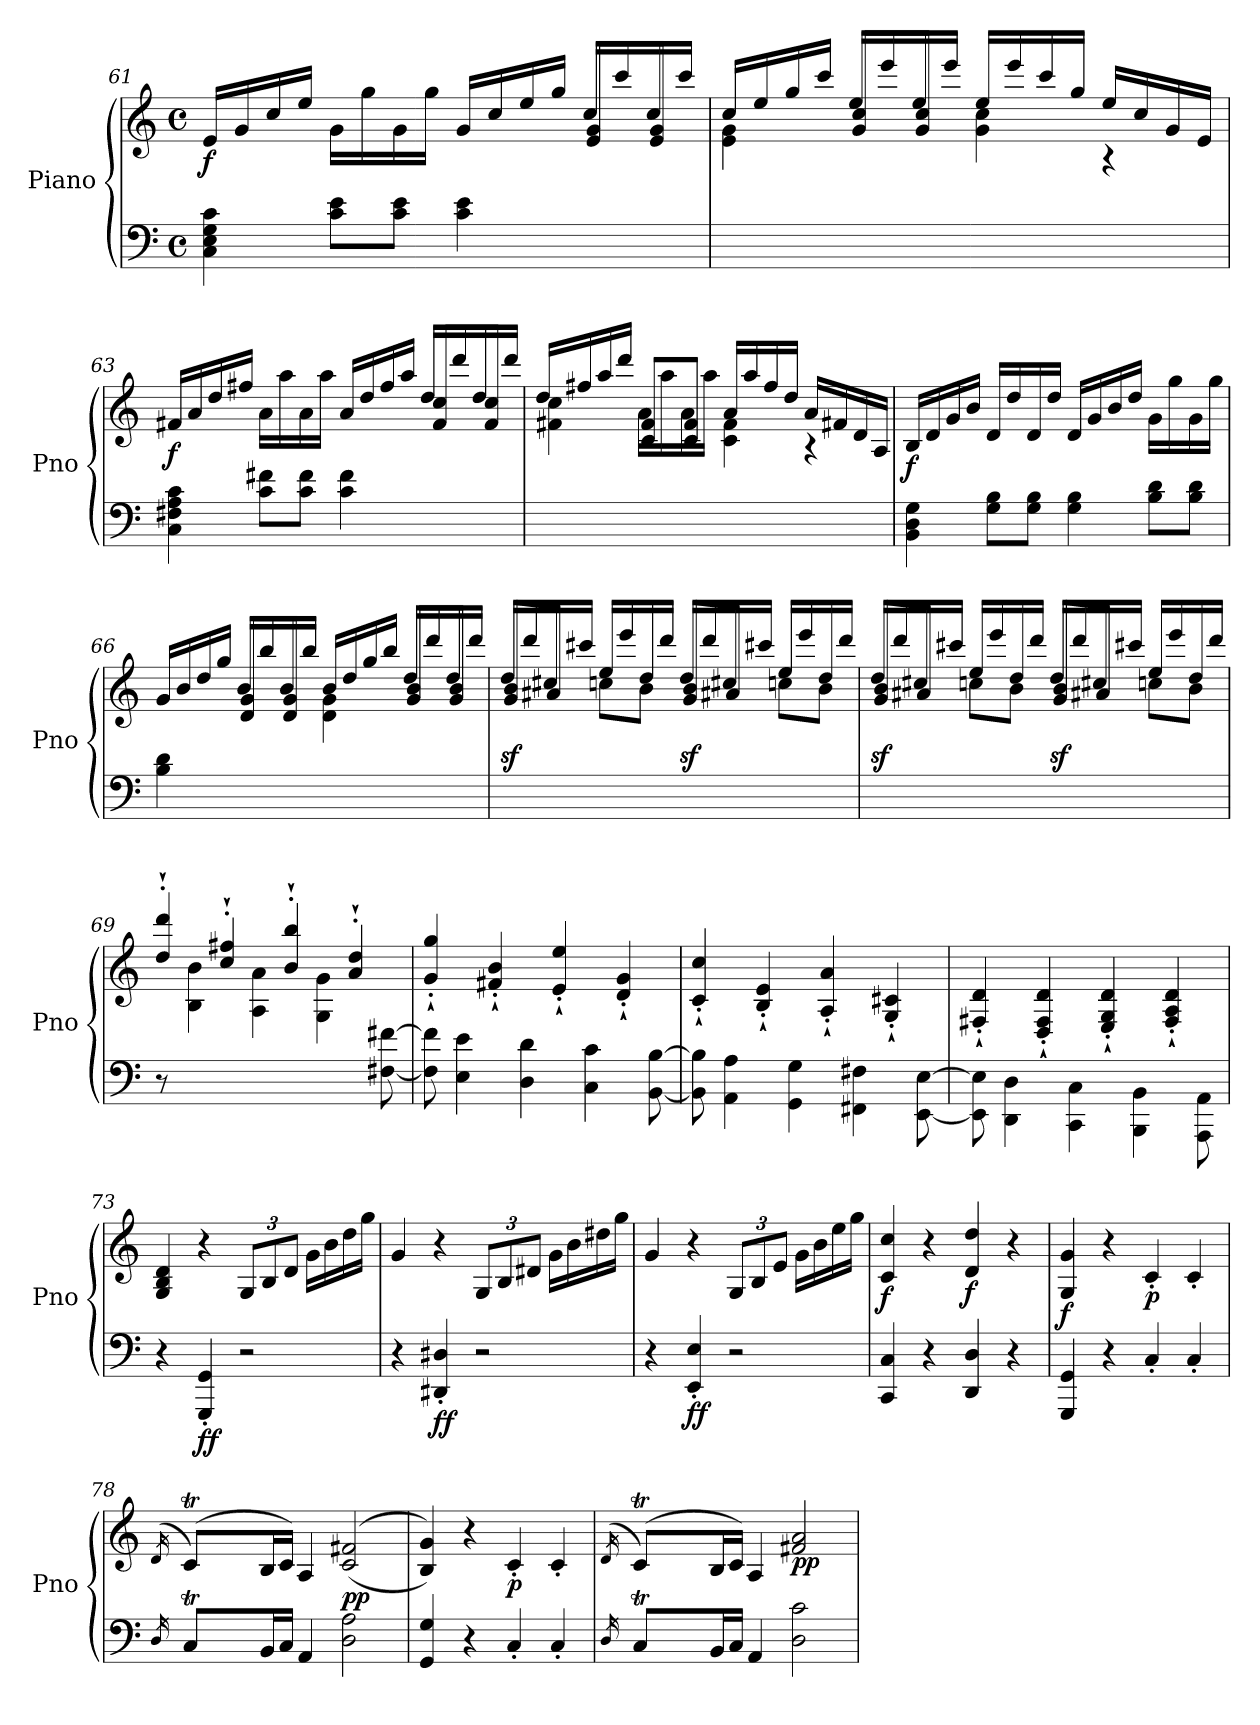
**kern	**kern	**dynam
*part1	*part1	*part1
*staff2	*staff1	*staff1/2
*I"Piano	*	*
*I'Pno	*	*
*clefF4	*clefG2	*
*k[]	*k[]	*
*M4/4	*M4/4	*
*met(c)	*met(c)	*
=61	=61	=61
*	*^	*
!	!	!	!LO:DY:b
4C\ 4E\ 4G\ 4c\	16e/LL	2.ryy	f
.	16g/	.	.
.	16cc/	.	.
.	16ee/JJ	.	.
8c\ 8e\L	16g\LL	.	.
.	16gg\	.	.
8c\ 8e\J	16g\	.	.
.	16gg\JJ	.	.
4c\ 4e\	16g/LL	.	.
.	16cc/	.	.
.	16ee/	.	.
.	16gg/JJ	.	.
4ryy	16cc/LL	8e/ 8g/L	.
.	16ccc/	.	.
.	16cc/	8e/ 8g/J	.
.	16ccc/JJ	.	.
=62	=62	=62	=62
2.ryy	16cc/LL	4e\ 4g\	.
.	16ee/	.	.
.	16gg/	.	.
.	16ccc/JJ	.	.
.	16ee/LL	8g/ 8cc/L	.
.	16eee/	.	.
.	16ee/	8g/ 8cc/J	.
.	16eee/JJ	.	.
.	16ee/LL	4g\ 4cc\	.
.	16eee/	.	.
.	16ccc/	.	.
.	16gg/JJ	.	.
4rff	16ee/LL	4ryy	.
.	16cc/	.	.
.	16g/	.	.
.	16e/JJ	.	.
!!LO:LB:g=z	!!
=63	=63	=63	=63
!	!	!	!LO:DY:b
4C\ 4F#X\ 4A\ 4c\	16f#X/LL	2.ryy	f
.	16a/	.	.
.	16dd/	.	.
.	16ff#X/JJ	.	.
8c\ 8f#X\L	16a\LL	.	.
.	16aa\	.	.
8c\ 8f#\J	16a\	.	.
.	16aa\JJ	.	.
4c\ 4f#\	16a/LL	.	.
.	16dd/	.	.
.	16ff#/	.	.
.	16aa/JJ	.	.
4ryy	16dd/LL	8f#/ 8cc/L	.
.	16ddd/	.	.
.	16dd/	8f#/ 8cc/J	.
.	16ddd/JJ	.	.
=64	=64	=64	=64
2.ryy	16dd/LL	4f#X\ 4cc\	.
.	16ff#X/	.	.
.	16aa/	.	.
.	16ddd/JJ	.	.
.	16a\LL	8c/ 8f#/L	.
.	16aa\	.	.
.	16a\	8c/ 8f#/J	.
.	16aa\JJ	.	.
.	16a/LL	4c\ 4f#\	.
.	16aa/	.	.
.	16ff#/	.	.
.	16dd/JJ	.	.
4rdd	16a/LL	4ryy	.
.	16f#X/	.	.
.	16d/	.	.
.	16A/JJ	.	.
*	*v	*v	*
!!LO:LB:g=z
=65	=65	=65
!	!	!LO:DY:b
4BB\ 4D\ 4G\	16B/LL	f
.	16d/	.
.	16g/	.
.	16b/JJ	.
8G\ 8B\L	16d/LL	.
.	16dd/	.
8G\ 8B\J	16d/	.
.	16dd/JJ	.
4G\ 4B\	16d/LL	.
.	16g/	.
.	16b/	.
.	16dd/JJ	.
8B\ 8d\L	16g\LL	.
.	16gg\	.
8B\ 8d\J	16g\	.
.	16gg\JJ	.
=66	=66	=66
*	*^	*
4B\ 4d\	16g/LL	4ryy	.
.	16b/	.	.
.	16dd/	.	.
.	16gg/JJ	.	.
2.ryy	16b/LL	8d/ 8g/L	.
.	16bb/	.	.
.	16b/	8d/ 8g/J	.
.	16bb/JJ	.	.
.	16b/LL	4d\ 4g\	.
.	16dd/	.	.
.	16gg/	.	.
.	16bb/JJ	.	.
.	16dd/LL	8g/ 8b/L	.
.	16ddd/	.	.
.	16dd/	8g/ 8b/J	.
.	16ddd/JJ	.	.
!!LO:LB:g=z	!!
=67	=67	=67	=67
!	!	!	!LO:DY:a=2
2ryy	16dd/LL	8g/ 8b/L	sf
.	16ddd/	.	.
.	16cc#X/	8a#X/J	.
.	16ccc#X/JJ	.	.
.	16ee/LL	8ccn\L	.
.	16eee/	.	.
.	16dd/	8b\J	.
.	16ddd/JJ	.	.
!	!	!	!LO:DY:a=2
2ryy	16dd/LL	8g/ 8b/L	sf
.	16ddd/	.	.
.	16cc#X/	8a#X/J	.
.	16ccc#X/JJ	.	.
.	16ee/LL	8ccn\L	.
.	16eee/	.	.
.	16dd/	8b\J	.
.	16ddd/JJ	.	.
=68	=68	=68	=68
!	!	!	!LO:DY:a=2
2ryy	16dd/LL	8g/ 8b/L	sf
.	16ddd/	.	.
.	16cc#X/	8a#X/J	.
.	16ccc#X/JJ	.	.
.	16ee/LL	8ccn\L	.
.	16eee/	.	.
.	16dd/	8b\J	.
.	16ddd/JJ	.	.
!	!	!	!LO:DY:a=2
2ryy	16dd/LL	8g/ 8b/L	sf
.	16ddd/	.	.
.	16cc#X/	8a#X/J	.
.	16ccc#X/JJ	.	.
.	16ee/LL	8ccn\L	.
.	16eee/	.	.
.	16dd/	8b\J	.
.	16ddd/JJ	.	.
=69	=69	=69	=69
8r	4dd/`' 4ddd/`'	8ryy	.
2.ryy	.	4B\ 4b\	.
.	4cc/`' 4ff#X/`'	.	.
.	.	4A\ 4a\	.
.	4b/`' 4bb/`'	.	.
.	.	4G\ 4g\	.
.	4a/`' 4dd/`'	.	.
[8F#X\ [8f#X\	.	8ryy	.
*	*v	*v	*
!!LO:LB:g=z
=70	=70	=70
8F#\] 8f#\]	4g/`' 4gg/`'	.
4E\ 4e\	.	.
.	4f#X/`' 4b/`'	.
4D\ 4d\	.	.
.	4e/`' 4ee/`'	.
4C\ 4c\	.	.
.	4d/`' 4g/`'	.
[8BB\ [8B\	.	.
=71	=71	=71
8BB\] 8B\]	4c/`' 4cc/`'	.
4AA\ 4A\	.	.
.	4B/`' 4e/`'	.
4GG\ 4G\	.	.
.	4A/`' 4a/`'	.
4FF#X\ 4F#X\	.	.
.	4G/`' 4c#X/`'	.
[8EE\ [8E\	.	.
=72	=72	=72
8EE\] 8E\]	4F#X/`' 4d/`'	.
4DD\ 4D\	.	.
.	4D/`' 4F#/`' 4d/`'	.
4CC\ 4C\	.	.
.	4E/`' 4G/`' 4d/`'	.
4BBB\ 4BB\	.	.
.	4F#/`' 4A/`' 4d/`'	.
8AAA\ 8AA\	.	.
=73	=73	=73
4r	4G/ 4B/ 4d/	.
!	!	!LO:DY:b=2
4GGG/' 4GG/'	4r	ff
*	*Xbrackettup	*
2r	12G/L	.
.	12B/	.
.	12d/J	.
.	16g\LL	.
.	16b\	.
.	16dd\	.
.	16gg\JJ	.
=74	=74	=74
4r	4g/	.
!	!	!LO:DY:b=2
4DD#X/' 4D#X/'	4r	ff
2r	12G/L	.
.	12B/	.
.	12d#X/J	.
.	16g\LL	.
.	16b\	.
.	16dd#X\	.
.	16gg\JJ	.
!!LO:PB:g=z
=75	=75	=75
4r	4g/	.
!	!	!LO:DY:b=2
4EE/' 4E/'	4r	ff
2r	12G/L	.
.	12B/	.
.	12e/J	.
.	16g\LL	.
.	16b\	.
.	16ee\	.
.	16gg\JJ	.
=76	=76	=76
!	!	!LO:DY:b
4CC/ 4C/	4c/ 4cc/	f
4r	4r	.
!	!	!LO:DY:b
4DD/ 4D/	4d/ 4dd/	f
4r	4r	.
=77	=77	=77
!	!	!LO:DY:b
4GGG/ 4GG/	4G/ 4g/	f
4r	4r	.
!	!	!LO:DY:b
4C'/	4c'/	p
4C'/	4c'/	.
=78	=78	=78
16qD/	(16qd/	.
*^	*^	*
8CT/L	32Dyy	(8cT/L)	32dyy	.
.	32Cyy	.	32cyy	.
.	32Dyy	.	32dyy	.
.	32Cyy	.	32cyy	.
16BB/L	2..ryy	16B/L	2..ryy	.
16C/JJ	.	16c/JJ)	.	.
4AA/	.	4A/	.	.
!	!	!	!	!LO:DY:b
2D\ 2A\	.	(>(2c/ 2f#X/	.	pp
*v	*v	*	*	*
*	*v	*v	*
=79	=79	=79
4GG/ 4G/	4B/ 4g/))	.
4r	4r	.
!	!	!LO:DY:b
4C'/	4c'/	p
4C'/	4c'/	.
=80	=80	=80
16qD/	(16qd/	.
*^	*^	*
8CT/L	32Dyy	(8cT/L)	32dyy	.
.	32Cyy	.	32cyy	.
.	32Dyy	.	32dyy	.
.	32Cyy	.	32cyy	.
16BB/L	2..ryy	16B/L	2..ryy	.
16C/JJ	.	16c/JJ)	.	.
4AA/	.	4A/	.	.
!	!	!	!	!LO:DY:b
2D\ 2c\	.	2f#X/ 2a/	.	pp
*v	*v	*	*	*
*	*v	*v	*
=	=	=
*-	*-	*-
